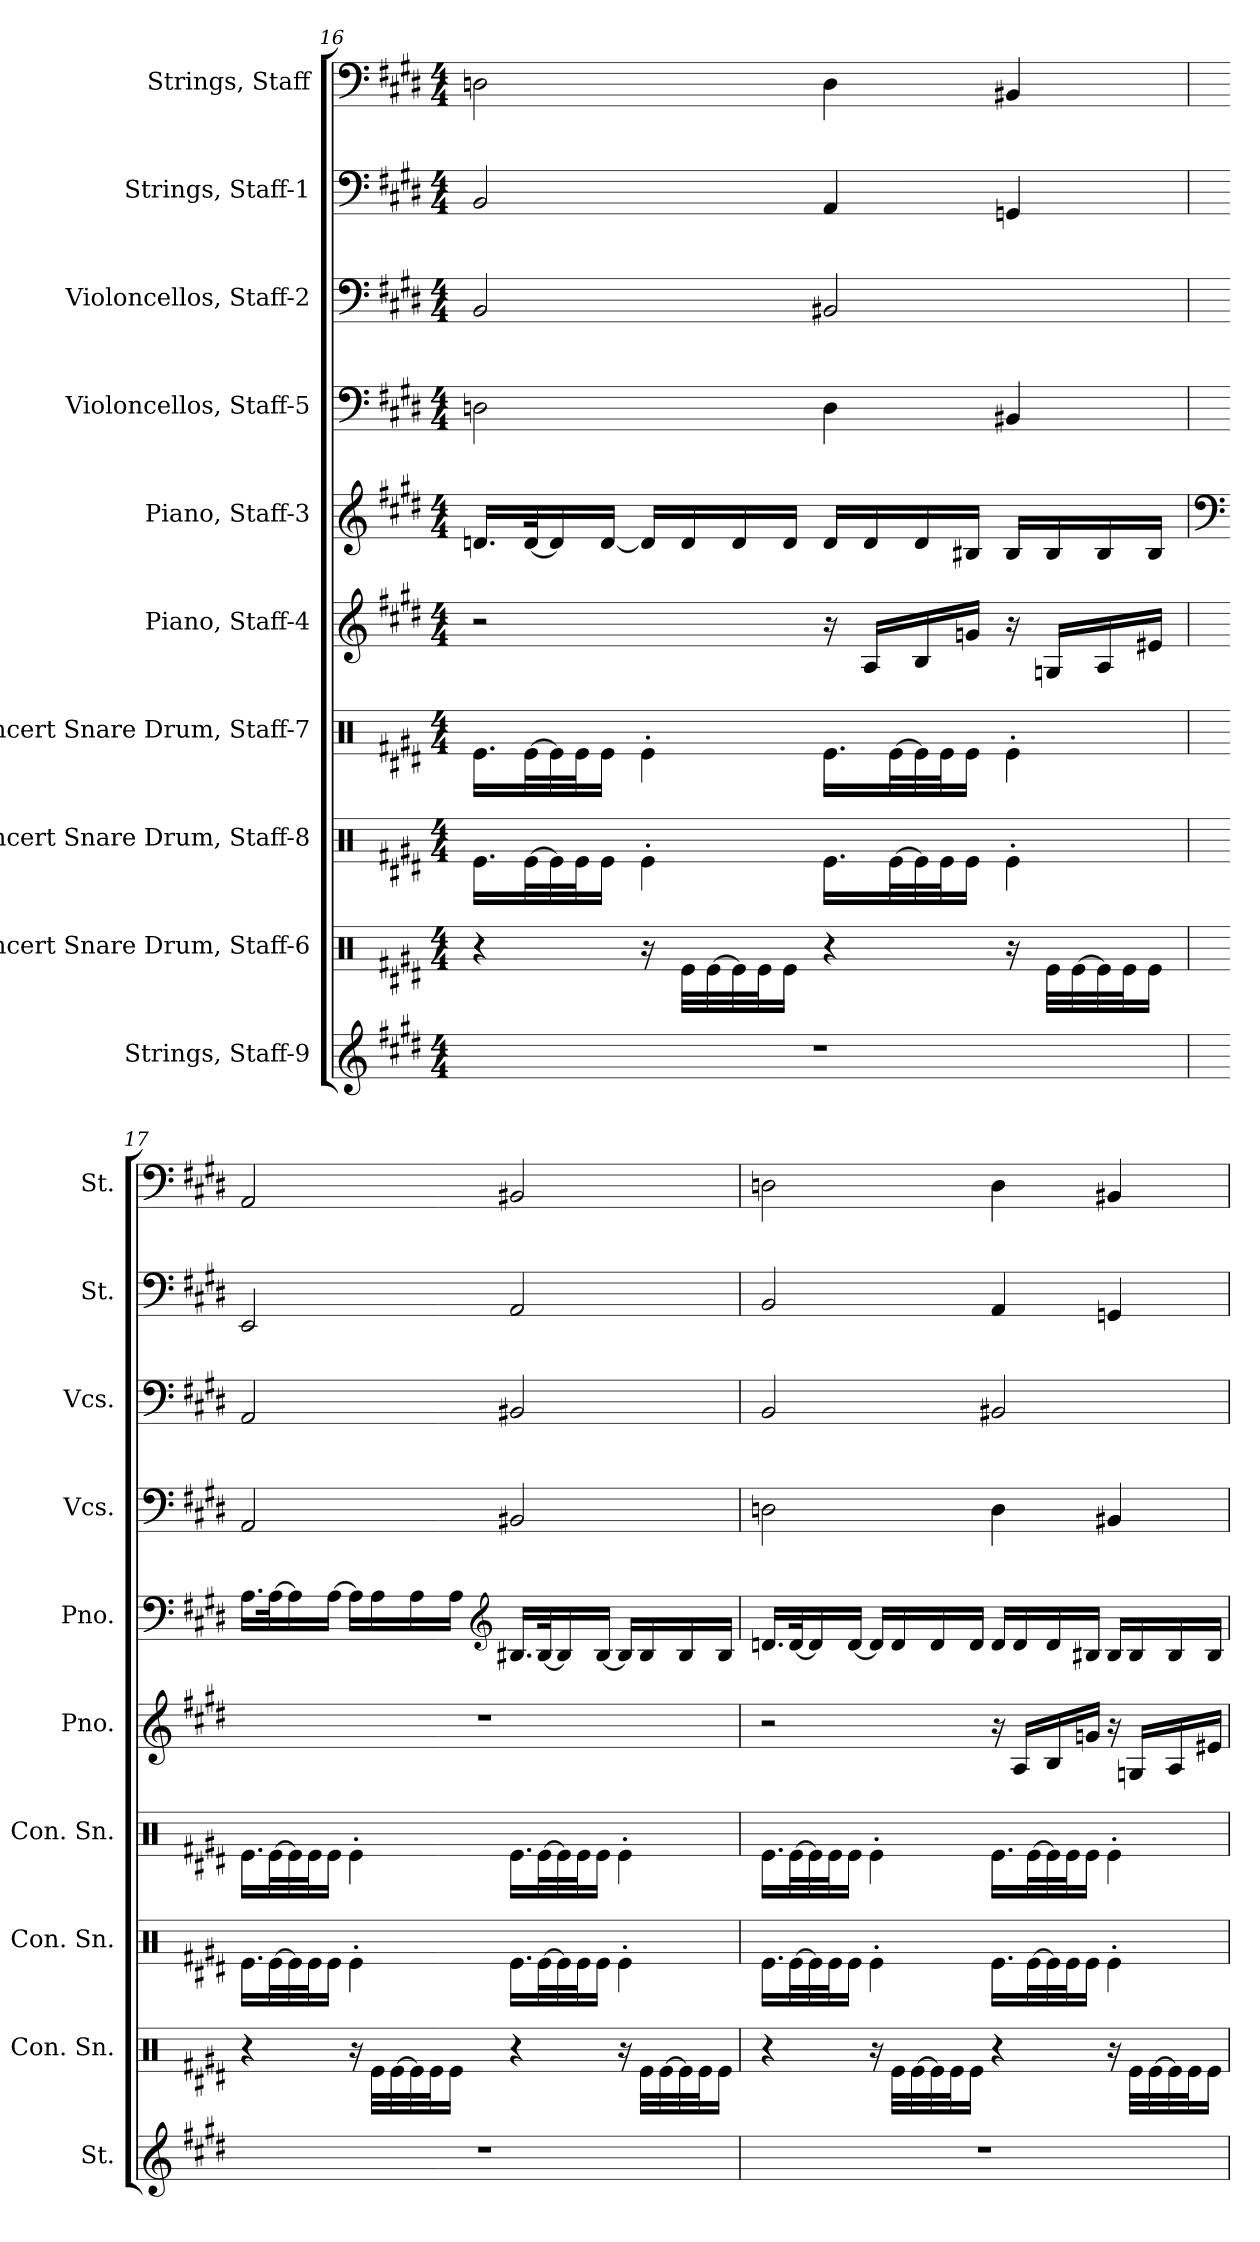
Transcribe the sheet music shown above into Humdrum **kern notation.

**kern	**kern	**kern	**kern	**kern	**kern	**kern	**kern	**kern	**kern
*part10	*part9	*part8	*part7	*part6	*part5	*part4	*part3	*part2	*part1
*staff10	*staff9	*staff8	*staff7	*staff6	*staff5	*staff4	*staff3	*staff2	*staff1
*I"Strings, Staff-9	*I"Concert Snare Drum, Staff-6	*I"Concert Snare Drum, Staff-8	*I"Concert Snare Drum, Staff-7	*I"Piano, Staff-4	*I"Piano, Staff-3	*I"Violoncellos, Staff-5	*I"Violoncellos, Staff-2	*I"Strings, Staff-1	*I"Strings, Staff
*I'St.	*I'Con. Sn.	*I'Con. Sn.	*I'Con. Sn.	*I'Pno.	*I'Pno.	*I'Vcs.	*I'Vcs.	*I'St.	*I'St.
!!LO:PB:g=z
*clefG2	*clefX	*clefX	*clefX	*clefG2	*clefG2	*clefF4	*clefF4	*clefF4	*clefF4
*k[f#c#g#d#]	*k[f#c#g#d#]	*k[f#c#g#d#]	*k[f#c#g#d#]	*k[f#c#g#d#]	*k[f#c#g#d#]	*k[f#c#g#d#]	*k[f#c#g#d#]	*k[f#c#g#d#]	*k[f#c#g#d#]
*M4/4	*M4/4	*M4/4	*M4/4	*M4/4	*M4/4	*M4/4	*M4/4	*M4/4	*M4/4
=16	=16	=16	=16	=16	=16	=16	=16	=16	=16
1r	4r	16.Re\LL	16.Re\LL	2r	16.dn/LL	2Dn\	2BB/	2BB/	2Dn\
.	.	[32Re\L	[32Re\L	.	[32d/K	.	.	.	.
.	.	32Re\]	32Re\]	.	16d/]	.	.	.	.
.	.	32Re\J	32Re\J	.	.	.	.	.	.
.	.	16Re\JJ	16Re\JJ	.	[16d/JJ	.	.	.	.
.	16r	4Re'\	4Re'\	.	16d/LL]	.	.	.	.
.	32Re\LLL	.	.	.	16d/	.	.	.	.
.	[32Re\	.	.	.	.	.	.	.	.
.	32Re\]	.	.	.	16d/	.	.	.	.
.	32Re\J	.	.	.	.	.	.	.	.
.	16Re\JJ	.	.	.	16d/JJ	.	.	.	.
.	4r	16.Re\LL	16.Re\LL	16r	16d/LL	4D\	2BB#X/	4AA/	4D\
.	.	.	.	16A/LL	16d/	.	.	.	.
.	.	[32Re\L	[32Re\L	.	.	.	.	.	.
.	.	32Re\]	32Re\]	16B/	16d/	.	.	.	.
.	.	32Re\J	32Re\J	.	.	.	.	.	.
.	.	16Re\JJ	16Re\JJ	16gn/JJ	16B#X/JJ	.	.	.	.
.	16r	4Re'\	4Re'\	16r	16B#/LL	4BB#X/	.	4GGn/	4BB#X/
.	32Re\LLL	.	.	16Gn/LL	16B#/	.	.	.	.
.	[32Re\	.	.	.	.	.	.	.	.
.	32Re\]	.	.	16A/	16B#/	.	.	.	.
.	32Re\J	.	.	.	.	.	.	.	.
.	16Re\JJ	.	.	16e#X/JJ	16B#/JJ	.	.	.	.
!!LO:PB:g=z
=17	=17	=17	=17	=17	=17	=17	=17	=17	=17
*	*	*	*	*	*clefF4	*	*	*	*
1r	4r	16.Re\LL	16.Re\LL	1r	16.A\LL	2AA/	2AA/	2EE/	2AA/
.	.	[32Re\L	[32Re\L	.	[32A\K	.	.	.	.
.	.	32Re\]	32Re\]	.	16A\]	.	.	.	.
.	.	32Re\J	32Re\J	.	.	.	.	.	.
.	.	16Re\JJ	16Re\JJ	.	[16A\JJ	.	.	.	.
.	16r	4Re'\	4Re'\	.	16A\LL]	.	.	.	.
.	32Re\LLL	.	.	.	16A\	.	.	.	.
.	[32Re\	.	.	.	.	.	.	.	.
.	32Re\]	.	.	.	16A\	.	.	.	.
.	32Re\J	.	.	.	.	.	.	.	.
.	16Re\JJ	.	.	.	16A\JJ	.	.	.	.
*	*	*	*	*	*clefG2	*	*	*	*
.	4r	16.Re\LL	16.Re\LL	.	16.B#X/LL	2BB#X/	2BB#X/	2AA/	2BB#X/
.	.	[32Re\L	[32Re\L	.	[32B#/K	.	.	.	.
.	.	32Re\]	32Re\]	.	16B#/]	.	.	.	.
.	.	32Re\J	32Re\J	.	.	.	.	.	.
.	.	16Re\JJ	16Re\JJ	.	[16B#/JJ	.	.	.	.
.	16r	4Re'\	4Re'\	.	16B#/LL]	.	.	.	.
.	32Re\LLL	.	.	.	16B#/	.	.	.	.
.	[32Re\	.	.	.	.	.	.	.	.
.	32Re\]	.	.	.	16B#/	.	.	.	.
.	32Re\J	.	.	.	.	.	.	.	.
.	16Re\JJ	.	.	.	16B#/JJ	.	.	.	.
!!LO:PB:g=z
=18	=18	=18	=18	=18	=18	=18	=18	=18	=18
1r	4r	16.Re\LL	16.Re\LL	2r	16.dn/LL	2Dn\	2BB/	2BB/	2Dn\
.	.	[32Re\L	[32Re\L	.	[32d/K	.	.	.	.
.	.	32Re\]	32Re\]	.	16d/]	.	.	.	.
.	.	32Re\J	32Re\J	.	.	.	.	.	.
.	.	16Re\JJ	16Re\JJ	.	[16d/JJ	.	.	.	.
.	16r	4Re'\	4Re'\	.	16d/LL]	.	.	.	.
.	32Re\LLL	.	.	.	16d/	.	.	.	.
.	[32Re\	.	.	.	.	.	.	.	.
.	32Re\]	.	.	.	16d/	.	.	.	.
.	32Re\J	.	.	.	.	.	.	.	.
.	16Re\JJ	.	.	.	16d/JJ	.	.	.	.
.	4r	16.Re\LL	16.Re\LL	16r	16d/LL	4D\	2BB#X/	4AA/	4D\
.	.	.	.	16A/LL	16d/	.	.	.	.
.	.	[32Re\L	[32Re\L	.	.	.	.	.	.
.	.	32Re\]	32Re\]	16B/	16d/	.	.	.	.
.	.	32Re\J	32Re\J	.	.	.	.	.	.
.	.	16Re\JJ	16Re\JJ	16gn/JJ	16B#X/JJ	.	.	.	.
.	16r	4Re'\	4Re'\	16r	16B#/LL	4BB#X/	.	4GGn/	4BB#X/
.	32Re\LLL	.	.	16Gn/LL	16B#/	.	.	.	.
.	[32Re\	.	.	.	.	.	.	.	.
.	32Re\]	.	.	16A/	16B#/	.	.	.	.
.	32Re\J	.	.	.	.	.	.	.	.
.	16Re\JJ	.	.	16e#X/JJ	16B#/JJ	.	.	.	.
=	=	=	=	=	=	=	=	=	=
*-	*-	*-	*-	*-	*-	*-	*-	*-	*-
